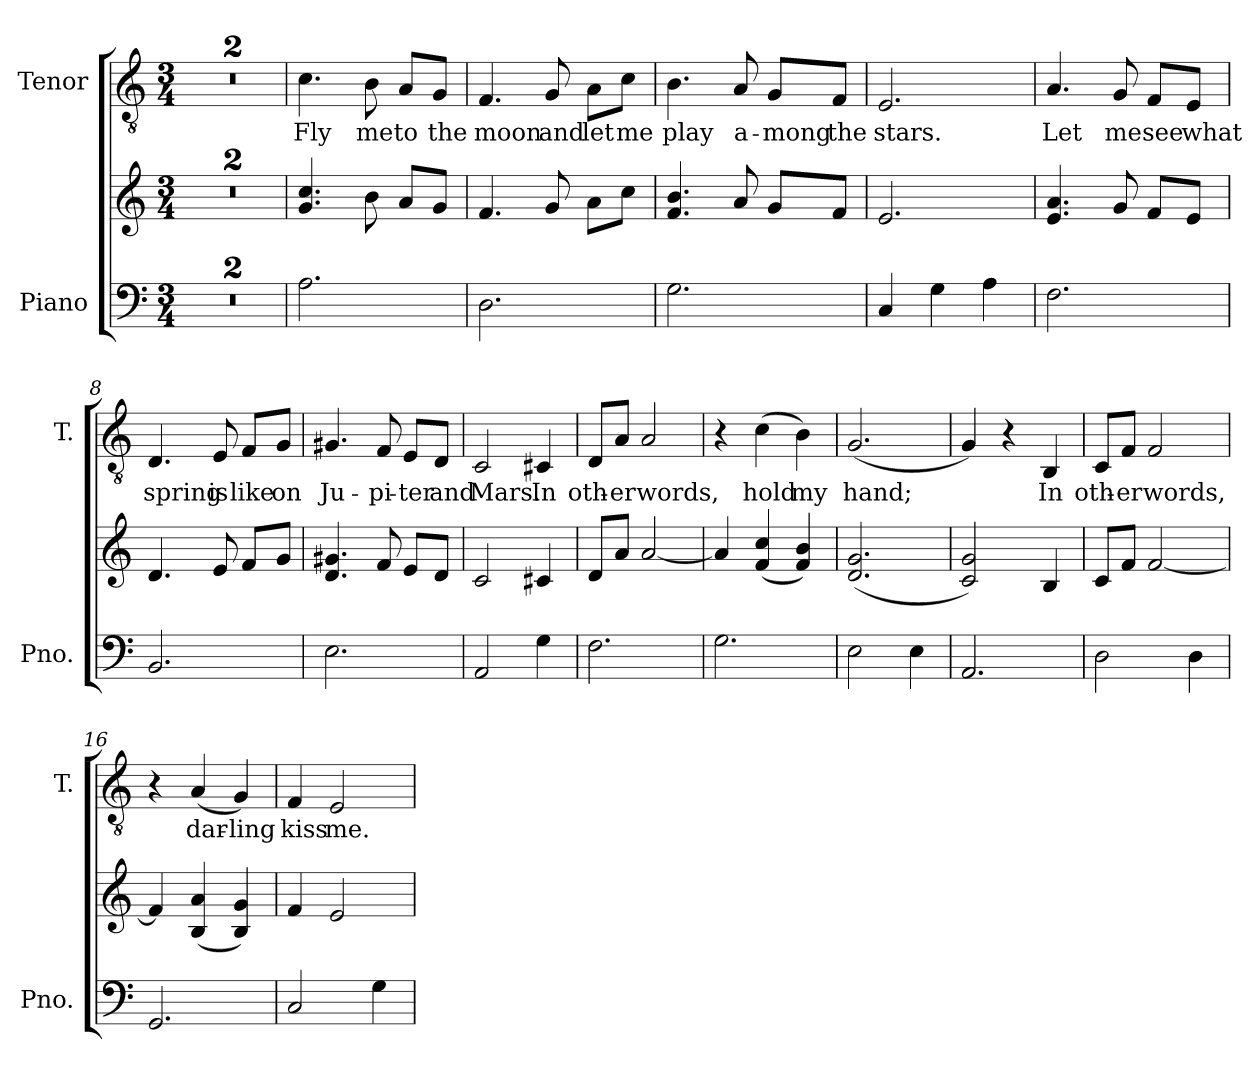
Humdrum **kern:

**kern	**kern	**kern	**text
*part2	*part2	*part1	*part1
*staff3	*staff2	*staff1	*staff1
*I"Piano	*	*I"Tenor	*
*I'Pno.	*	*I'T.	*
*clefF4	*clefG2	*clefGv2	*
*k[]	*k[]	*k[]	*
*M3/4	*M3/4	*M3/4	*
=1	=1	=1	=1
2.r	2.r	2.r	.
=2	=2	=2	=2
2.r	2.r	2.r	.
=3	=3	=3	=3
*	*	*MM110	*
!	!	!	!LO:LY:b
2.A\	4.g/ 4.cc/	4.c\	Fly
!	!	!	!LO:LY:b
.	8b\	8B\	me
!	!	!	!LO:LY:b
.	8a/L	8A/L	to
!	!	!	!LO:LY:b
.	8g/J	8G/J	the
=4	=4	=4	=4
!	!	!	!LO:LY:b
2.D\	4.f/	4.F/	moon
!	!	!	!LO:LY:b
.	8g/	8G/	and
!	!	!	!LO:LY:b
.	8a\L	8A\L	let
!	!	!	!LO:LY:b
.	8cc\J	8c\J	me
=5	=5	=5	=5
!	!	!	!LO:LY:b
2.G\	4.f/ 4.b/	4.B\	play
!	!	!	!LO:LY:b
.	8a/	8A/	a-
!	!	!	!LO:LY:b
.	8g/L	8G/L	-mong
!	!	!	!LO:LY:b
.	8f/J	8F/J	the
=6	=6	=6	=6
!	!	!	!LO:LY:b
4C/	2.e/	2.E/	stars.
4G\	.	.	.
4A\	.	.	.
=7	=7	=7	=7
!	!	!	!LO:LY:b
2.F\	4.e/ 4.a/	4.A/	Let
!	!	!	!LO:LY:b
.	8g/	8G/	me
!	!	!	!LO:LY:b
.	8f/L	8F/L	see
!	!	!	!LO:LY:b
.	8e/J	8E/J	what
!!LO:LB:g=z
=8	=8	=8	=8
!	!	!	!LO:LY:b
2.BB/	4.d/	4.D/	spring
!	!	!	!LO:LY:b
.	8e/	8E/	is
!	!	!	!LO:LY:b
.	8f/L	8F/L	like
!	!	!	!LO:LY:b
.	8g/J	8G/J	on
=9	=9	=9	=9
!	!	!	!LO:LY:b
2.E\	4.d/ 4.g#X/	4.G#X/	Ju-
!	!	!	!LO:LY:b
.	8f/	8F/	-pi-
!	!	!	!LO:LY:b
.	8e/L	8E/L	-ter
!	!	!	!LO:LY:b
.	8d/J	8D/J	and
=10	=10	=10	=10
!	!	!	!LO:LY:b
2AA/	2c/	2C/	Mars.
!	!	!	!LO:LY:b
4G\	4c#X/	4C#X/	In
=11	=11	=11	=11
!	!	!	!LO:LY:b
2.F\	8d/L	8D/L	oth-
!	!	!	!LO:LY:b
.	8a/J	8A/J	-er
!	!	!	!LO:LY:b
.	[2a/	2A/	words,
=12	=12	=12	=12
2.G\	4a/]	4r	.
!	!	!	!LO:LY:b
.	(4f/ 4cc/	(4c\	hold
!	!	!	!LO:LY:b
.	4f/ 4b/)	4B\)	my
=13	=13	=13	=13
!	!	!	!LO:LY:b
2E\	(2.d/ 2.g/	(2.G/	hand;
4E\	.	.	.
=14	=14	=14	=14
2.AA/	2c/ 2g/)	4G/)	.
.	.	4r	.
!	!	!	!LO:LY:b
.	4B/	4BB/	In
!!LO:LB:g=z
=15	=15	=15	=15
!	!	!	!LO:LY:b
2D\	8c/L	8C/L	oth-
!	!	!	!LO:LY:b
.	8f/J	8F/J	-er
!	!	!	!LO:LY:b
.	[2f/	2F/	words,
4D\	.	.	.
=16	=16	=16	=16
2.GG/	4f/]	4r	.
!	!	!	!LO:LY:b
.	(4B/ 4a/	(4A/	dar-
!	!	!	!LO:LY:b
.	4B/ 4g/)	4G/)	-ling
=17	=17	=17	=17
!	!	!	!LO:LY:b
2C/	4f/	4F/	kiss
!	!	!	!LO:LY:b
.	2e/	2E/	me.
4G\	.	.	.
=	=	=	=
*-	*-	*-	*-
